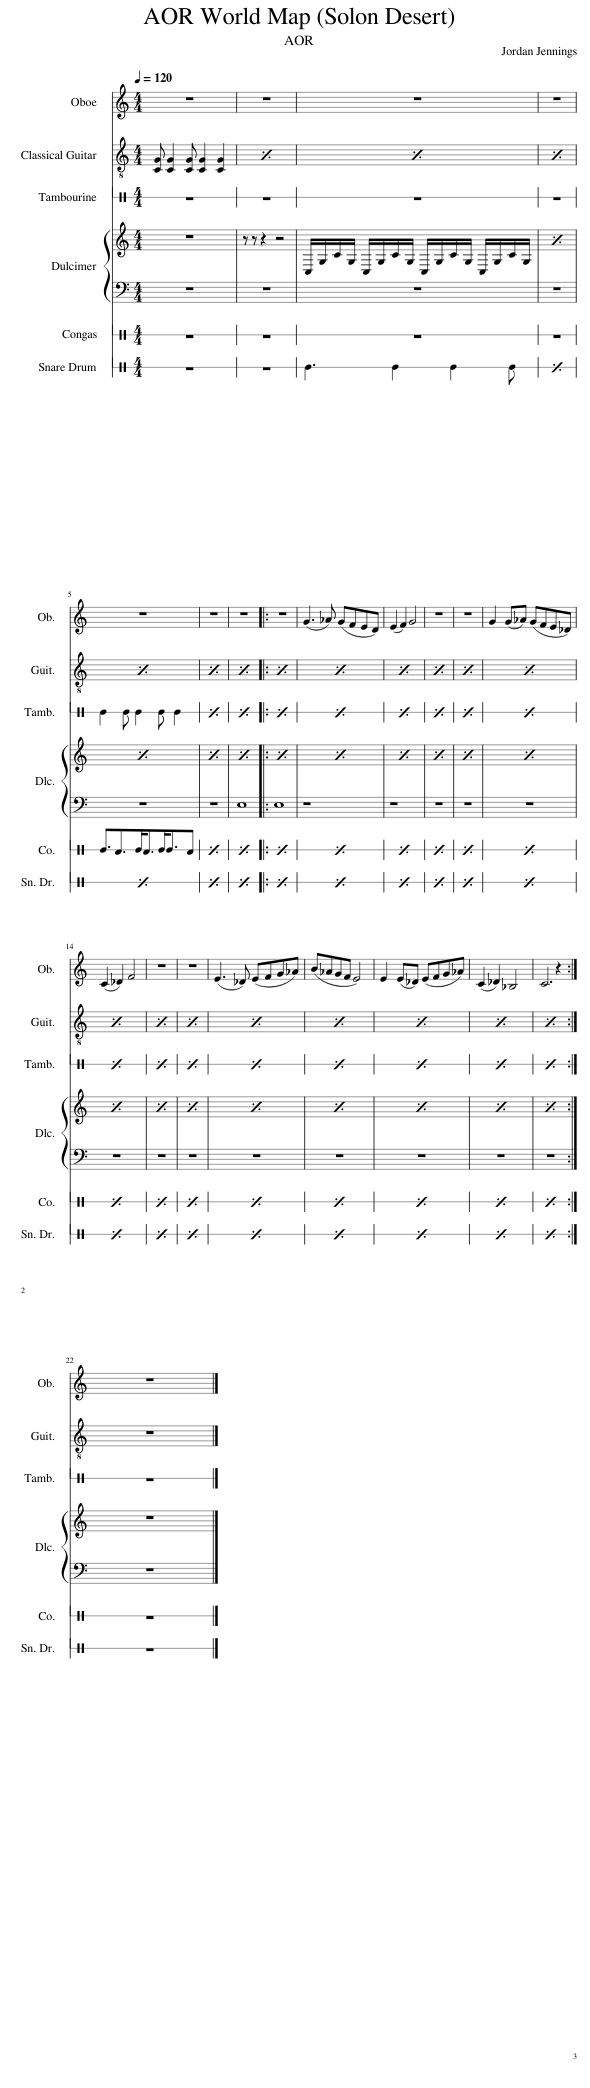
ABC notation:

X:1
%%score 1 2 3 { 4 | 5 } 6 7
L:1/8
Q:1/4=120
M:4/4
I:linebreak $
K:C
V:1 treble
V:2 treble-8
V:3 perc stafflines=1
K:none
V:4 treble
V:5 bass
V:6 perc stafflines=1
K:none
V:7 perc stafflines=1
K:none
V:1
 z8 | z8 | z8 | z8 |$ z8 | %5
 z8 | z8 |: z8 | (G3 _A) (GFED) | (E2 F2) G4 | %10
 z8 | z8 | G2 (G_A) (GFE_D) |$ (C2 _D2) F4 | z8 | %15
 z8 | (E3 _D) (EFG_A) | (B_AGF E4) | E2 (E_D) (EFG_A) | (C2 _D2) _B,4 | %20
 C6 z2 :|$ z8 |] %22
V:2
 [CG] [CG]2 [CG] [CG]2 [CG]2 | x8 | x8 | x8 |$ x8 | %5
 x8 | x8 |: x8 | x8 | x8 | %10
 x8 | x8 | x8 |$ x8 | x8 | %15
 x8 | x8 | x8 | x8 | x8 | %20
 x8 :|$ z8 |] %22
V:3
 z8 | z8 | z8 | z8 |$ E2 E E2 E E2 | %5
 x8 | x8 |: x8 | x8 | x8 | %10
 x8 | x8 | x8 |$ x8 | x8 | %15
 x8 | x8 | x8 | x8 | x8 | %20
 x8 :|$ z8 |] %22
V:4
 z8 | z z z2 z4 | C,/G,/C/G,/ C,/G,/C/G,/ C,/G,/C/G,/ C,/G,/C/G,/ | x8 |$ x8 | %5
 x8 | x8 |: x8 | x8 | x8 | %10
 x8 | x8 | x8 |$ x8 | x8 | %15
 x8 | x8 | x8 | x8 | x8 | %20
 x8 :|$ z8 |] %22
V:5
 z8 | z8 | z8 | z8 |$ z8 | %5
 z8 | E,8 |: E,8 | z8 | z8 | %10
 z8 | z8 | z8 |$ z8 | z8 | %15
 z8 | z8 | z8 | z8 | z8 | %20
 z8 :|$ z8 |] %22
V:6
 z8 | z8 | z8 | z8 |$ E3/2D>ED>EE3/2D | %5
 x8 | x8 |: x8 | x8 | x8 | %10
 x8 | x8 | x8 |$ x8 | x8 | %15
 x8 | x8 | x8 | x8 | x8 | %20
 x8 :|$ z8 |] %22
V:7
 z8 | z8 | E3 E2 E2 E | x8 |$ x8 | %5
 x8 | x8 |: x8 | x8 | x8 | %10
 x8 | x8 | x8 |$ x8 | x8 | %15
 x8 | x8 | x8 | x8 | x8 | %20
 x8 :|$ z8 |] %22
